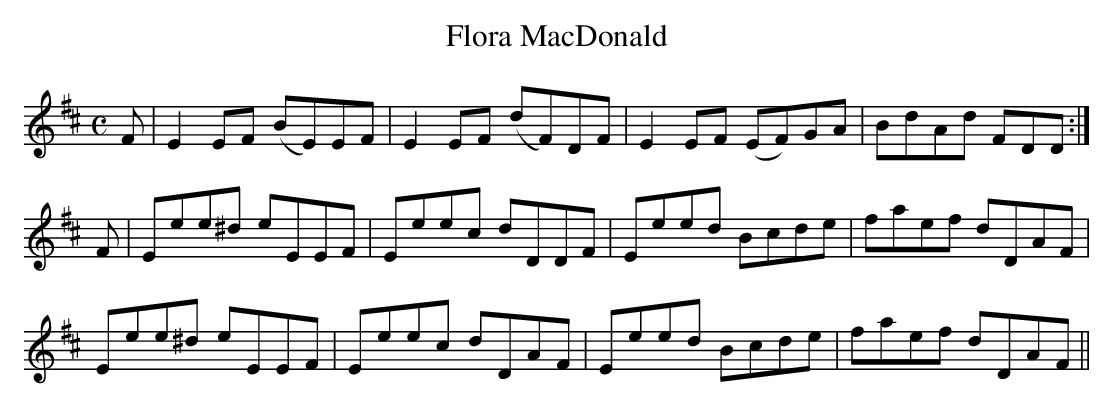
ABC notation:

X:1
T:Flora MacDonald
M:C
L:1/8
K:Edor
F|E2 EF (BE)EF|E2 EF (dF)DF|E2 EF (EF)GA|BdAd FDD:|
F|Eee^d eEEF|Eeec dDDF|Eeed Bcde|faef dDAF|
Eee^d eEEF |Eeec dDAF|Eeed Bcde|faef dDAF||
